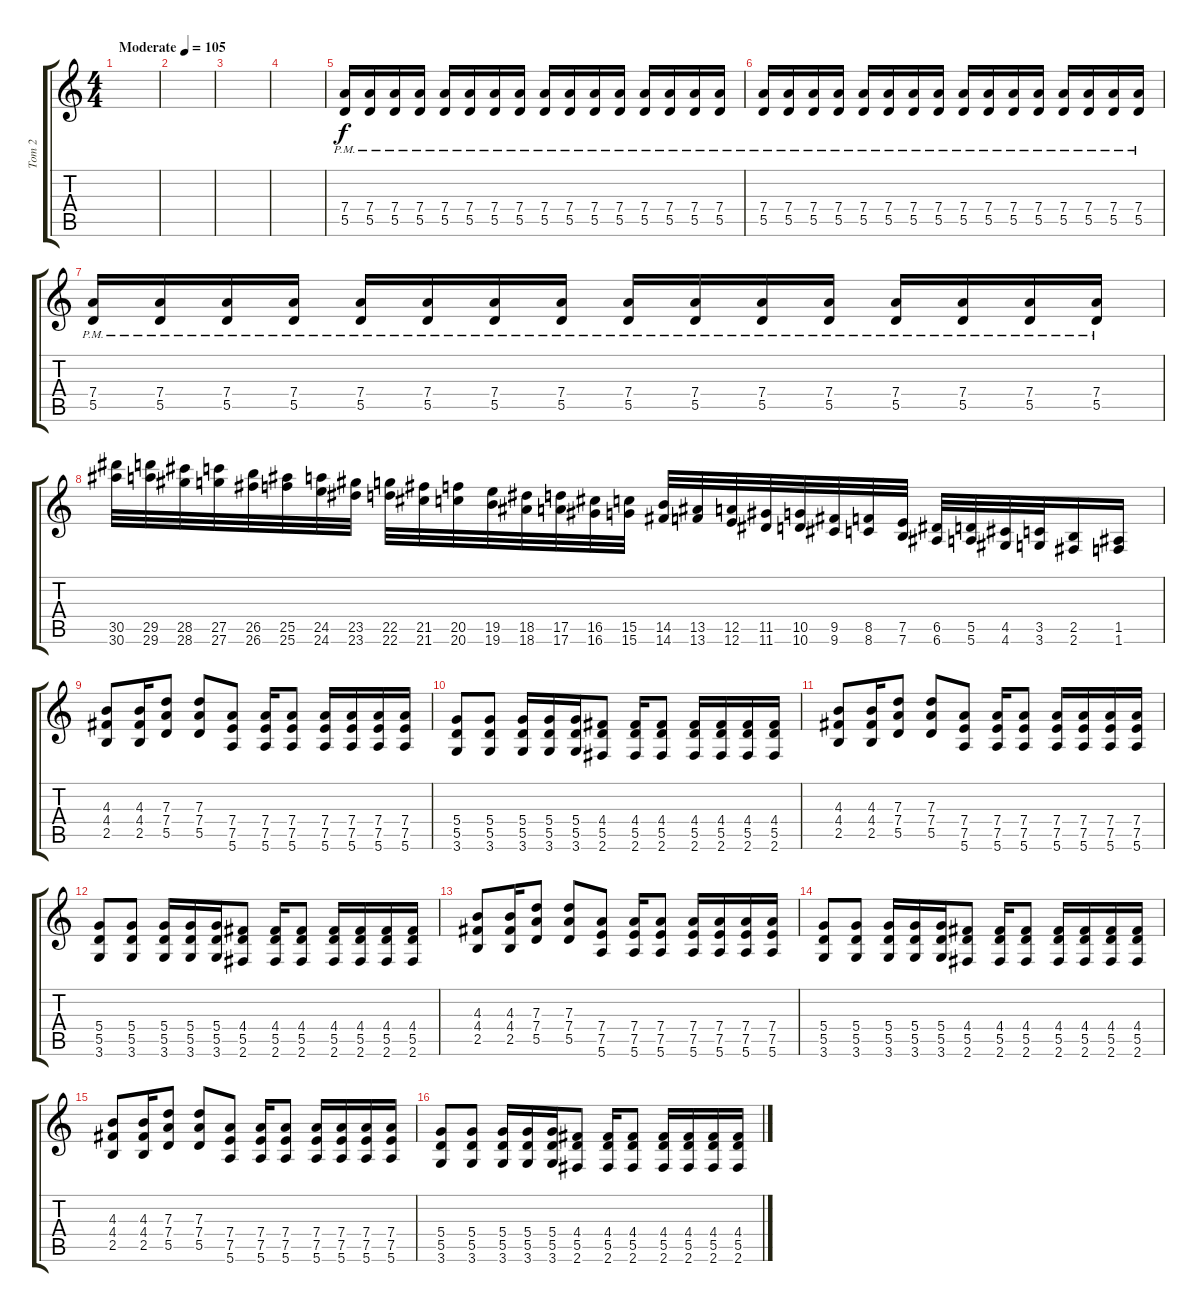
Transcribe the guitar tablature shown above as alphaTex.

\track ("Tom 2" "Tom 2") {instrument distortionguitar}
\staff {score tabs}
\tuning (E4 B3 G3 D3 A2 E2) {hide}
\ts (4 4)
\tempo (105 "Moderate")
\clef g2
\ks c
|
|
|
|
(7.4{pm} 5.5{pm}).16 (7.4{pm} 5.5{pm}).16 (7.4{pm} 5.5{pm}).16 (7.4{pm} 5.5{pm}).16 (7.4{pm} 5.5{pm}).16 (7.4{pm} 5.5{pm}).16 (7.4{pm} 5.5{pm}).16 (7.4{pm} 5.5{pm}).16 (7.4{pm} 5.5{pm}).16 (7.4{pm} 5.5{pm}).16 (7.4{pm} 5.5{pm}).16 (7.4{pm} 5.5{pm}).16 (7.4{pm} 5.5{pm}).16 (7.4{pm} 5.5{pm}).16 (7.4{pm} 5.5{pm}).16 (7.4{pm} 5.5{pm}).16 |
(7.4{pm} 5.5{pm}).16 (7.4{pm} 5.5{pm}).16 (7.4{pm} 5.5{pm}).16 (7.4{pm} 5.5{pm}).16 (7.4{pm} 5.5{pm}).16 (7.4{pm} 5.5{pm}).16 (7.4{pm} 5.5{pm}).16 (7.4{pm} 5.5{pm}).16 (7.4{pm} 5.5{pm}).16 (7.4{pm} 5.5{pm}).16 (7.4{pm} 5.5{pm}).16 (7.4{pm} 5.5{pm}).16 (7.4{pm} 5.5{pm}).16 (7.4{pm} 5.5{pm}).16 (7.4{pm} 5.5{pm}).16 (7.4{pm} 5.5{pm}).16 |
(7.4{pm} 5.5{pm}).16 (7.4{pm} 5.5{pm}).16 (7.4{pm} 5.5{pm}).16 (7.4{pm} 5.5{pm}).16 (7.4{pm} 5.5{pm}).16 (7.4{pm} 5.5{pm}).16 (7.4{pm} 5.5{pm}).16 (7.4{pm} 5.5{pm}).16 (7.4{pm} 5.5{pm}).16 (7.4{pm} 5.5{pm}).16 (7.4{pm} 5.5{pm}).16 (7.4{pm} 5.5{pm}).16 (7.4{pm} 5.5{pm}).16 (7.4{pm} 5.5{pm}).16 (7.4{pm} 5.5{pm}).16 (7.4{pm} 5.5{pm}).16 |
(30.5 30.6).32{instrument guitarfretnoise} (29.5 29.6).32 (28.5 28.6).32 (27.5 27.6).32 (26.5 26.6).32 (25.5 25.6).32 (24.5 24.6).32 (23.5 23.6).32 (22.5 22.6).32 (21.5 21.6).32 (20.5 20.6).32 (19.5 19.6).32 (18.5 18.6).32 (17.5 17.6).32 (16.5 16.6).32 (15.5 15.6).32 (14.5 14.6).32 (13.5 13.6).32 (12.5 12.6).32 (11.5 11.6).32 (10.5 10.6).32 (9.5 9.6).32 (8.5 8.6).32 (7.5 7.6).32 (6.5 6.6).32 (5.5 5.6).32 (4.5 4.6).32 (3.5 3.6).32 (2.5 2.6).16 (1.5 1.6).16 |
(4.3 4.4 2.5).8{instrument distortionguitar} (4.3 4.4 2.5).16 (7.3 7.4 5.5).8 (7.3 7.4 5.5).8 (7.4 7.5 5.6).8 (7.4 7.5 5.6).16 (7.4 7.5 5.6).8 (7.4 7.5 5.6).16 (7.4 7.5 5.6).16 (7.4 7.5 5.6).16 (7.4 7.5 5.6).16 |
(5.4 5.5 3.6).8 (5.4 5.5 3.6).8 (5.4 5.5 3.6).16 (5.4 5.5 3.6).16 (5.4 5.5 3.6).16 (4.4 5.5 2.6).8 (4.4 5.5 2.6).16 (4.4 5.5 2.6).8 (4.4 5.5 2.6).16 (4.4 5.5 2.6).16 (4.4 5.5 2.6).16 (4.4 5.5 2.6).16 |
(4.3 4.4 2.5).8 (4.3 4.4 2.5).16 (7.3 7.4 5.5).8 (7.3 7.4 5.5).8 (7.4 7.5 5.6).8 (7.4 7.5 5.6).16 (7.4 7.5 5.6).8 (7.4 7.5 5.6).16 (7.4 7.5 5.6).16 (7.4 7.5 5.6).16 (7.4 7.5 5.6).16 |
(5.4 5.5 3.6).8 (5.4 5.5 3.6).8 (5.4 5.5 3.6).16 (5.4 5.5 3.6).16 (5.4 5.5 3.6).16 (4.4 5.5 2.6).8 (4.4 5.5 2.6).16 (4.4 5.5 2.6).8 (4.4 5.5 2.6).16 (4.4 5.5 2.6).16 (4.4 5.5 2.6).16 (4.4 5.5 2.6).16 |
(4.3 4.4 2.5).8 (4.3 4.4 2.5).16 (7.3 7.4 5.5).8 (7.3 7.4 5.5).8 (7.4 7.5 5.6).8 (7.4 7.5 5.6).16 (7.4 7.5 5.6).8 (7.4 7.5 5.6).16 (7.4 7.5 5.6).16 (7.4 7.5 5.6).16 (7.4 7.5 5.6).16 |
(5.4 5.5 3.6).8 (5.4 5.5 3.6).8 (5.4 5.5 3.6).16 (5.4 5.5 3.6).16 (5.4 5.5 3.6).16 (4.4 5.5 2.6).8 (4.4 5.5 2.6).16 (4.4 5.5 2.6).8 (4.4 5.5 2.6).16 (4.4 5.5 2.6).16 (4.4 5.5 2.6).16 (4.4 5.5 2.6).16 |
(4.3 4.4 2.5).8 (4.3 4.4 2.5).16 (7.3 7.4 5.5).8 (7.3 7.4 5.5).8 (7.4 7.5 5.6).8 (7.4 7.5 5.6).16 (7.4 7.5 5.6).8 (7.4 7.5 5.6).16 (7.4 7.5 5.6).16 (7.4 7.5 5.6).16 (7.4 7.5 5.6).16 |
(5.4 5.5 3.6).8 (5.4 5.5 3.6).8 (5.4 5.5 3.6).16 (5.4 5.5 3.6).16 (5.4 5.5 3.6).16 (4.4 5.5 2.6).8 (4.4 5.5 2.6).16 (4.4 5.5 2.6).8 (4.4 5.5 2.6).16 (4.4 5.5 2.6).16 (4.4 5.5 2.6).16 (4.4 5.5 2.6).16
